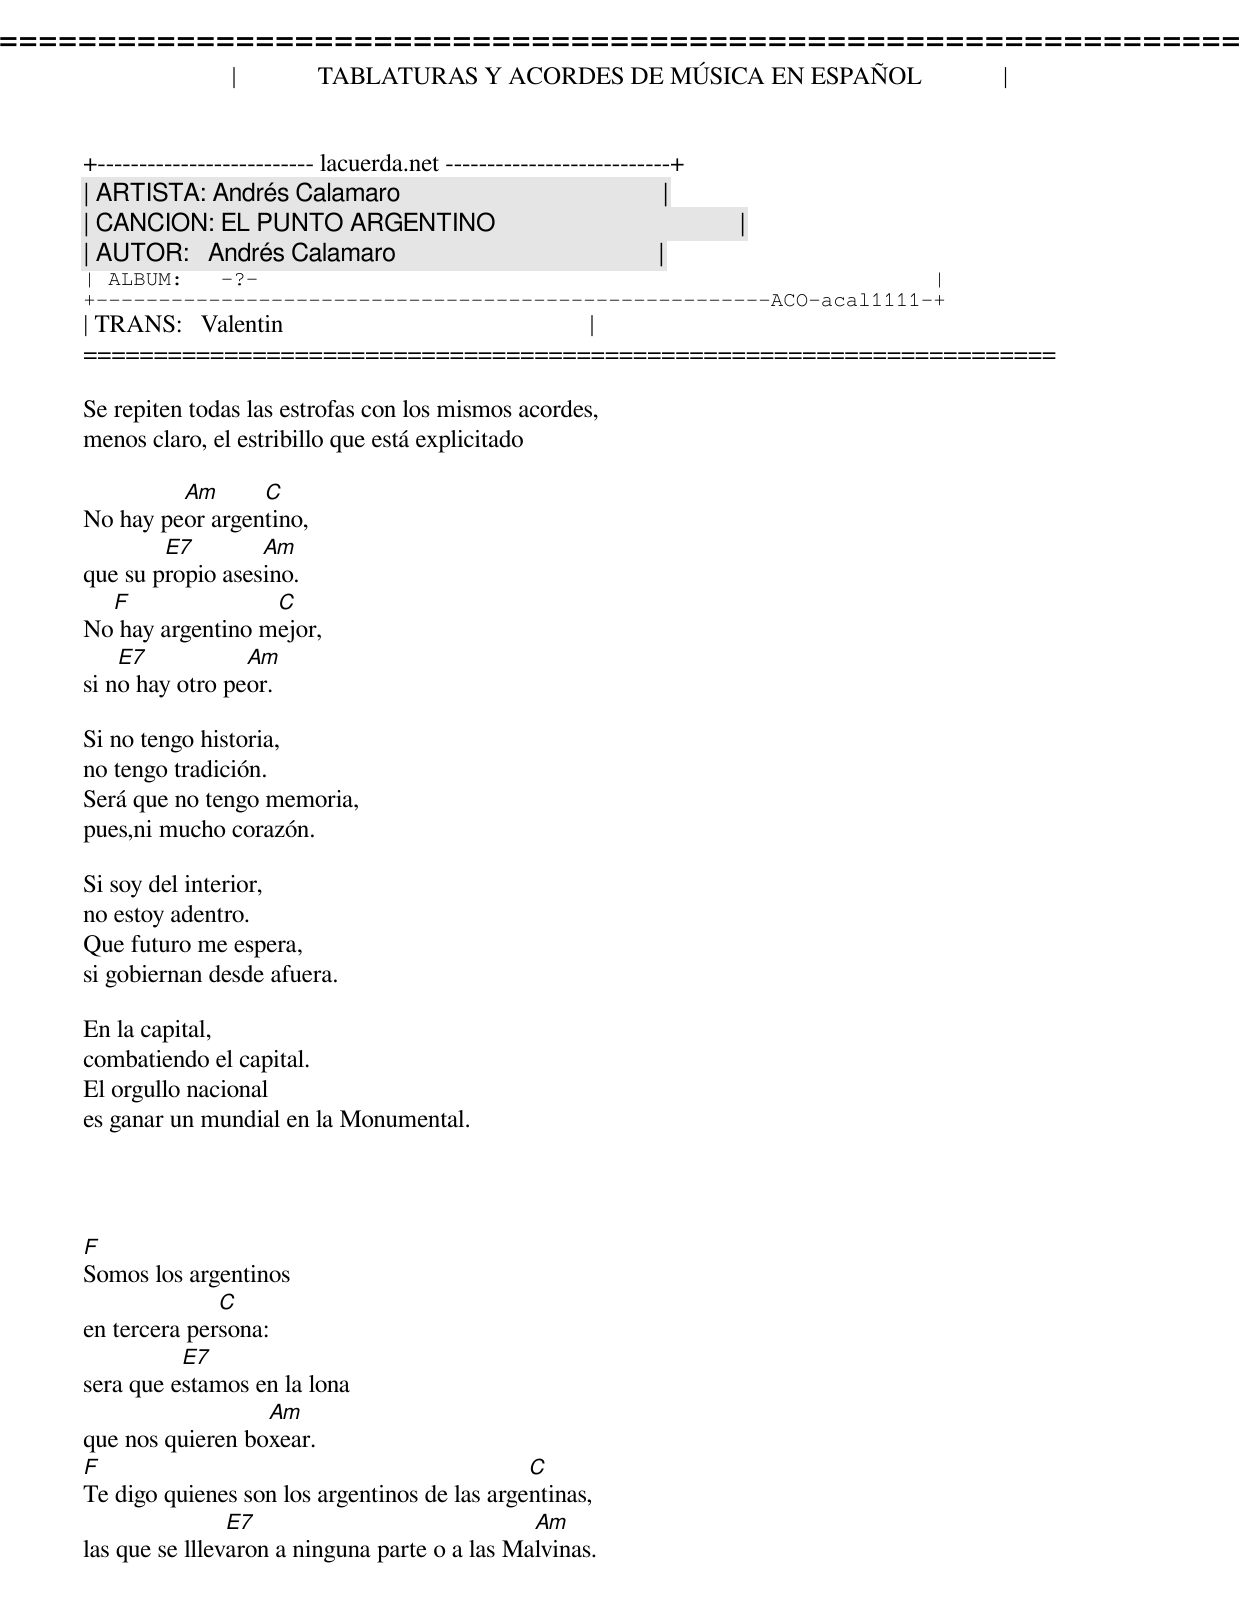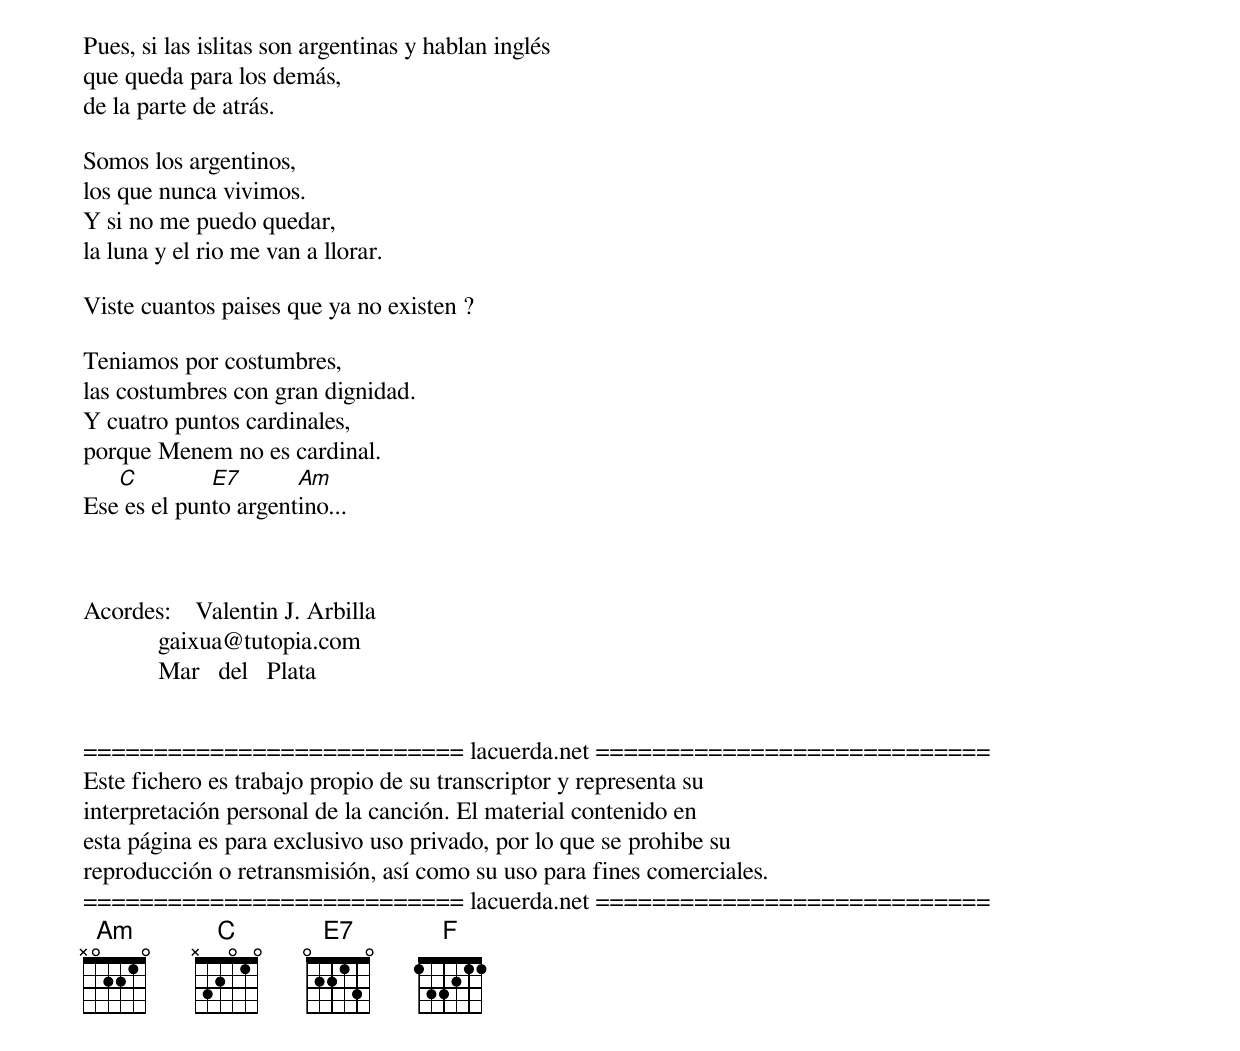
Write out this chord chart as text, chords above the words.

=====================================================================
|             TABLATURAS Y ACORDES DE MÚSICA EN ESPAÑOL             |
+-------------------------- lacuerda.net ---------------------------+
| ARTISTA: Andrés Calamaro                                          |
| CANCION: EL PUNTO ARGENTINO                                       |
| AUTOR:   Andrés Calamaro                                          |
| ALBUM:   -?-                                                      |
+------------------------------------------------------ACO-acal1111-+
| TRANS:   Valentin                                                 |
=====================================================================

Se repiten todas las estrofas con los mismos acordes,
menos claro, el estribillo que está explicitado

         Am      C
No hay peor argentino,
        E7        Am
que su propio asesino.
  F               C
No hay argentino mejor,
    E7           Am
si no hay otro peor.

Si no tengo historia,
no tengo tradición.
Será que no tengo memoria,
pues,ni mucho corazón.

Si soy del interior,
no estoy adentro.
Que futuro me espera,
si gobiernan desde afuera.

En la capital,
combatiendo el capital.
El orgullo nacional
es ganar un mundial en la Monumental.




F
Somos los argentinos
              C
en tercera persona:
          E7
sera que estamos en la lona
                  Am
que nos quieren boxear.
F                                             C
Te digo quienes son los argentinos de las argentinas,
                E7                             Am
las que se lllevaron a ninguna parte o a las Malvinas.





Pues, si las islitas son argentinas y hablan inglés
que queda para los demás,
de la parte de atrás.

Somos los argentinos,
los que nunca vivimos.
Y si no me puedo quedar,
la luna y el rio me van a llorar.

Viste cuantos paises que ya no existen ?

Teniamos por costumbres,
las costumbres con gran dignidad.
Y cuatro puntos cardinales,
porque Menem no es cardinal.
   C         E7       Am
Ese es el punto argentino...



Acordes:    Valentin J. Arbilla
            gaixua@tutopia.com
            Mar   del   Plata


=========================== lacuerda.net ============================
Este fichero es trabajo propio de su transcriptor y representa su
interpretación personal de la canción. El material contenido en
esta página es para exclusivo uso privado, por lo que se prohibe su
reproducción o retransmisión, así como su uso para fines comerciales.
=========================== lacuerda.net ============================
